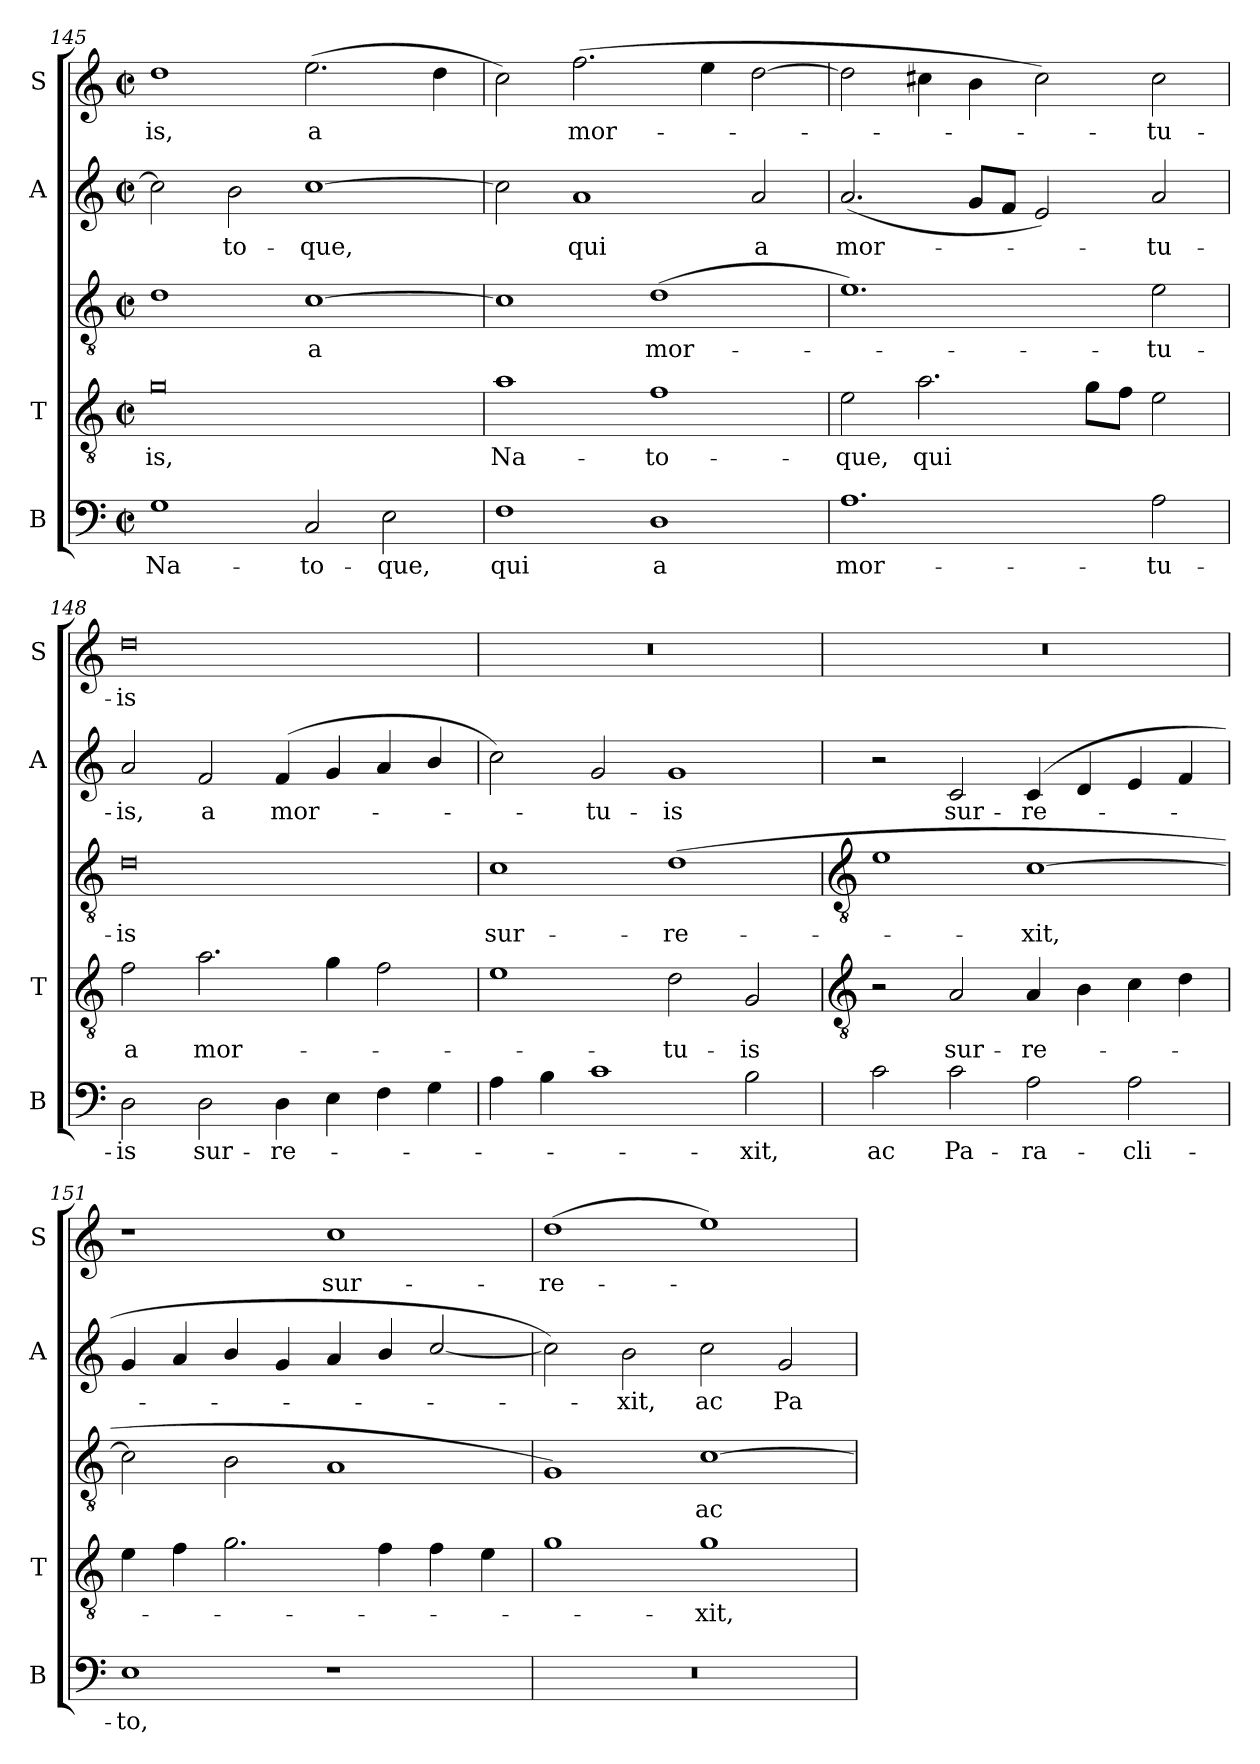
**kern	**text	**kern	**text	**kern	**text	**kern	**text	**kern	**text
*part4	*part4	*part3	*part3	*part3	*part3	*part2	*part2	*part1	*part1
*staff5	*staff5	*staff4	*staff4	*staff3	*staff3	*staff2	*staff2	*staff1	*staff1
*I"B	*	*I"T	*	*	*	*I"A	*	*I"S	*
*I'B	*	*I'T	*	*	*	*I'A	*	*I'S	*
*clefF4	*	*clefGv2	*	*clefGv2	*	*clefG2	*	*clefG2	*
*k[]	*	*k[]	*	*k[]	*	*k[]	*	*k[]	*
*C:	*	*C:	*	*C:	*	*C:	*	*C:	*
*M4/2	*	*M4/2	*	*M4/2	*	*M4/2	*	*M4/2	*
*met(c|)	*	*met(c|)	*	*met(c|)	*	*met(c|)	*	*met(c|)	*
=145	=145	=145	=145	=145	=145	=145	=145	=145	=145
!	!LO:LY:b	!	!LO:LY:b	!	!	!	!	!	!LO:LY:b
1G	Na-	0g	is,	1d	.	2cc]	.	1dd	-is,
!	!	!	!	!	!	!	!LO:LY:b	!	!
.	.	.	.	.	.	2b	to-	.	.
!	!LO:LY:b	!	!	!	!LO:LY:b	!	!LO:LY:b	!	!LO:LY:b
2C	-to-	.	.	[1c	-a	[1cc	-que,	(>2.ee	a
!	!LO:LY:b	!	!	!	!	!	!	!	!
2E	-que,	.	.	.	.	.	.	.	.
.	.	.	.	.	.	.	.	4dd	.
=146	=146	=146	=146	=146	=146	=146	=146	=146	=146
!	!LO:LY:b	!	!LO:LY:b	!	!	!	!	!	!
1F	qui	1a	Na-	1c]	.	2cc]	.	2cc)	.
!	!	!	!	!	!	!	!LO:LY:b	!	!LO:LY:b
.	.	.	.	.	.	1a	qui	(>2.ff	mor-
!	!LO:LY:b	!	!LO:LY:b	!	!LO:LY:b	!	!	!	!
1D	a	1f	-to-	(>1d	mor-	.	.	.	.
.	.	.	.	.	.	.	.	4ee	.
!	!	!	!	!	!	!	!LO:LY:b	!	!
.	.	.	.	.	.	2a	a	[2dd	.
=147	=147	=147	=147	=147	=147	=147	=147	=147	=147
!	!LO:LY:b	!	!LO:LY:b	!	!	!	!LO:LY:b	!	!
1.A	mor-	2e	-que,	1.e)	.	(<2.a	mor-	2dd]	.
!	!	!	!LO:LY:b	!	!	!	!	!	!
.	.	2.a	qui	.	.	.	.	4cc#X	.
.	.	.	.	.	.	8gL	.	4b	.
.	.	.	.	.	.	8fJ	.	.	.
.	.	.	.	.	.	2e)	.	2cc#)	.
.	.	8gL	.	.	.	.	.	.	.
.	.	8fJ	.	.	.	.	.	.	.
!	!LO:LY:b	!	!	!	!LO:LY:b	!	!LO:LY:b	!	!LO:LY:b
2A	-tu-	2e	.	2e	-tu-	2a	tu-	2cc#	tu-
=148	=148	=148	=148	=148	=148	=148	=148	=148	=148
!	!LO:LY:b	!	!LO:LY:b	!	!LO:LY:b	!	!LO:LY:b	!	!LO:LY:b
2D	-is	2f	a	0d	is	2a	-is,	0dd	-is
!	!LO:LY:b	!	!LO:LY:b	!	!	!	!LO:LY:b	!	!
2D	sur-	2.a	mor-	.	.	2f	a	.	.
!	!LO:LY:b	!	!	!	!	!	!LO:LY:b	!	!
4D	-re-	.	.	.	.	(<4f	mor-	.	.
4E	.	4g	.	.	.	4g	.	.	.
4F	.	2f	.	.	.	4a	.	.	.
4G	.	.	.	.	.	4b/	.	.	.
=149	=149	=149	=149	=149	=149	=149	=149	=149	=149
!	!	!	!	!	!LO:LY:b	!	!	!	!
4A	.	1e	.	1c	sur-	2cc)	.	0r	.
4B	.	.	.	.	.	.	.	.	.
!	!	!	!	!	!	!	!LO:LY:b	!	!
1c	.	.	.	.	.	2g	tu-	.	.
!	!	!	!LO:LY:b	!	!LO:LY:b	!	!LO:LY:b	!	!
.	.	2d	tu-	(>1d	-re-	1g	-is	.	.
!	!LO:LY:b	!	!LO:LY:b	!	!	!	!	!	!
2B	xit,	2G	-is	.	.	.	.	.	.
!!LO:LB:g=z
=150	=150	=150	=150	=150	=150	=150	=150	=150	=150
*	*	*clefGv2	*	*clefGv2	*	*	*	*	*
!	!LO:LY:b	!	!	!	!	!	!	!	!
2c	ac	2r	.	1e	.	2r	.	0r	.
!	!LO:LY:b	!	!LO:LY:b	!	!	!	!LO:LY:b	!	!
2c	Pa-	2A	sur-	.	.	2c	sur-	.	.
!	!LO:LY:b	!	!LO:LY:b	!	!LO:LY:b	!	!LO:LY:b	!	!
2A	-ra-	4A	-re-	[1c	xit,	(<4c	-re-	.	.
.	.	4B	.	.	.	4d	.	.	.
!	!LO:LY:b	!	!	!	!	!	!	!	!
2A	-cli-	4c	.	.	.	4e	.	.	.
.	.	4d	.	.	.	4f	.	.	.
=151	=151	=151	=151	=151	=151	=151	=151	=151	=151
!	!LO:LY:b	!	!	!	!	!	!	!	!
1E	-to,	4e	.	2c]	.	4g	.	1r	.
.	.	4f	.	.	.	4a	.	.	.
.	.	2.g	.	2B	.	4b/	.	.	.
.	.	.	.	.	.	4g	.	.	.
!	!	!	!	!	!	!	!	!	!LO:LY:b
1r	.	.	.	1A	.	4a	.	1cc	sur-
.	.	4f	.	.	.	4b/	.	.	.
.	.	4f	.	.	.	[2cc/	.	.	.
.	.	4e	.	.	.	.	.	.	.
=152	=152	=152	=152	=152	=152	=152	=152	=152	=152
!	!	!	!	!	!	!	!	!	!LO:LY:b
0r	.	1g	.	1G)	.	2cc\])	.	(>1dd	-re-
!	!	!	!	!	!	!	!LO:LY:b	!	!
.	.	.	.	.	.	2b	xit,	.	.
!	!	!	!LO:LY:b	!	!LO:LY:b	!	!LO:LY:b	!	!
.	.	1g	xit,	[1c	ac	2cc	ac	1ee)	.
!	!	!	!	!	!	!	!LO:LY:b	!	!
.	.	.	.	.	.	2g	Pa-	.	.
=	=	=	=	=	=	=	=	=	=
*-	*-	*-	*-	*-	*-	*-	*-	*-	*-
